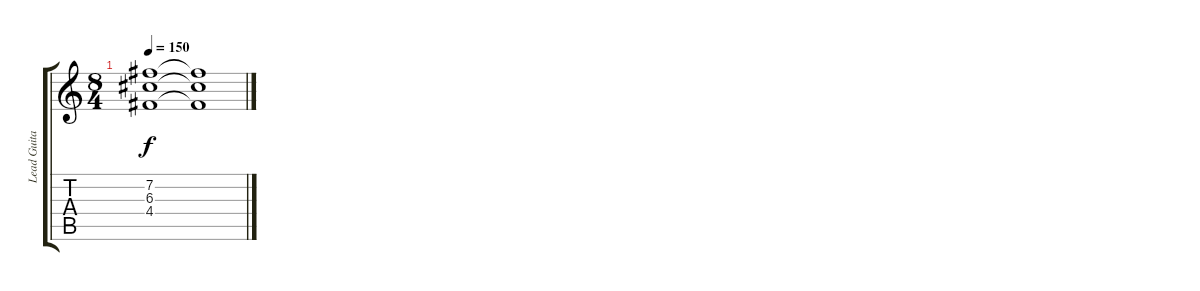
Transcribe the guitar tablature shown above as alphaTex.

\track ("Lead Guitar" "Lead Guita") {instrument distortionguitar}
\staff {score tabs}
\tuning (E4 B3 G3 D3 A2 E2) {hide}
\ts (8 4)
\tempo 150
\clef g2
\ks c
(7.2{t} 6.3{t} 4.4{t}).1{dy f} (7.2{t} 6.3{t} 4.4{t}).1
